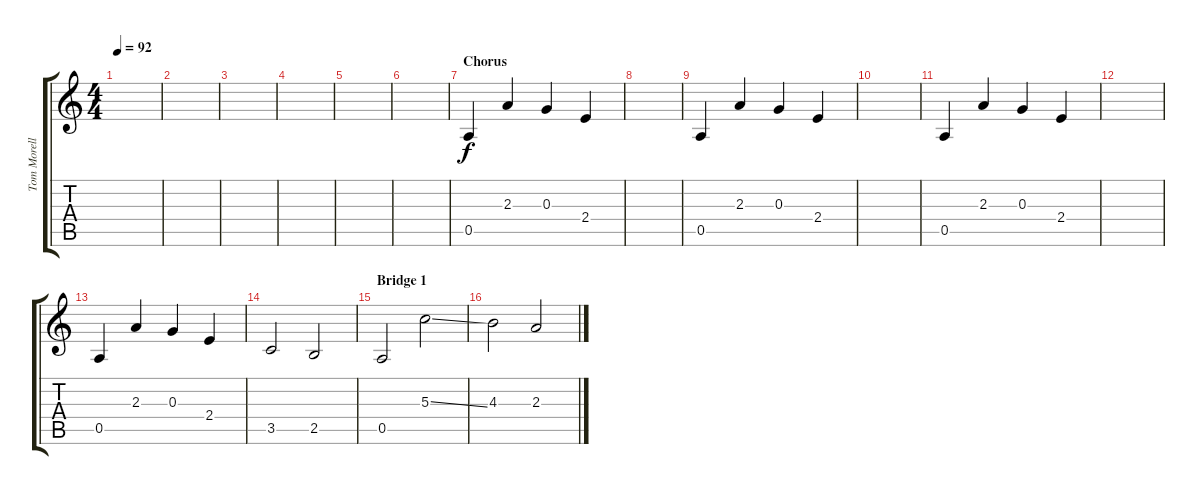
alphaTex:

\track ("Tom Morello [doubled]" "Tom Morell") {instrument electricguitarjazz}
\staff {score tabs}
\tuning (E4 B3 G3 D3 A2 E2) {hide}
\ts (4 4)
\tempo 92
\clef g2
\ks c
|
|
|
|
|
|
\section ("" "Chorus")
0.5.4 2.3.4 0.3.4 2.4.4 |
|
0.5.4 2.3.4 0.3.4 2.4.4 |
|
0.5.4 2.3.4 0.3.4 2.4.4 |
|
0.5.4 2.3.4 0.3.4 2.4.4 |
3.5.2 2.5.2 |
\section ("" "Bridge 1")
0.5.2{instrument overdrivenguitar} 5.3{ss}.2 |
4.3.2 2.3.2
